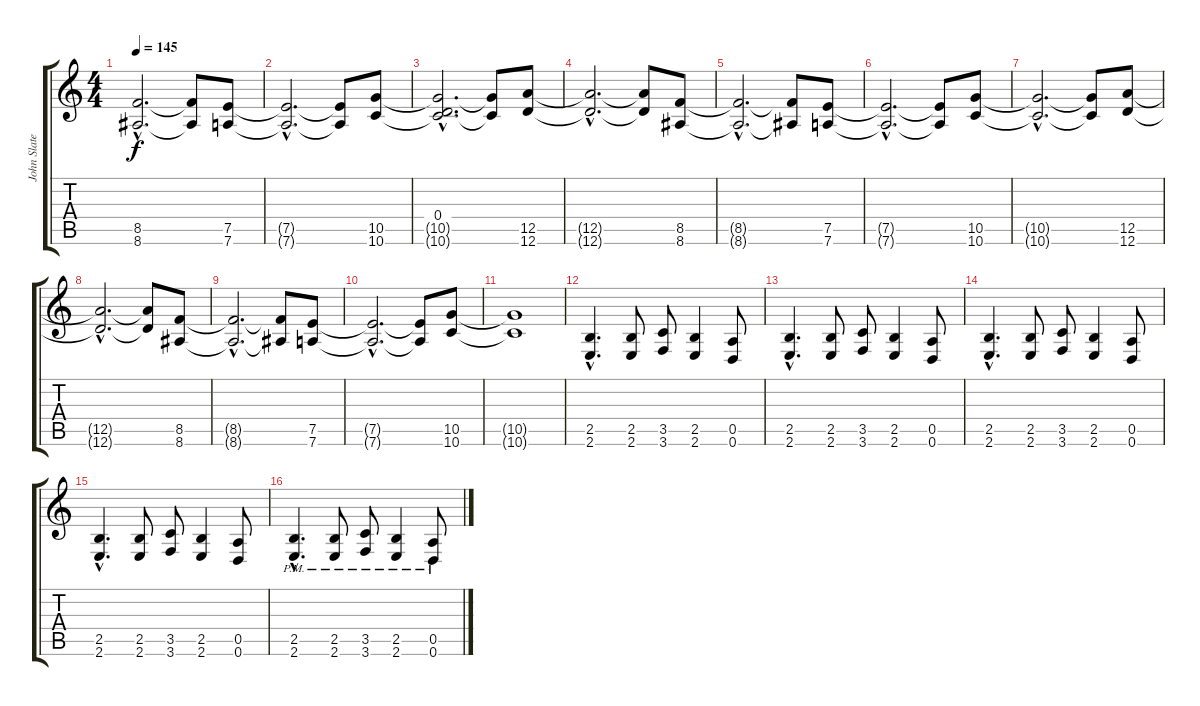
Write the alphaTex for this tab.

\track ("John Slater" "John Slate") {instrument distortionguitar}
\staff {score tabs}
\tuning (E4 B3 G3 D3 A2 D2) {hide}
\ts (4 4)
\tempo 145
\clef g2
\ks c
(8.5{hac t} 8.6{hac t}).2{d dy f} (8.5{t} 8.6{t}).8 (7.5 7.6).8 |
(7.5{hac t} 7.6{hac t}).2{d} (7.5{t} 7.6{t}).8 (10.5 10.6).8 |
(0.4{hac} 10.5{hac t} 10.6{hac t}).2{d} (10.5{t} 10.6{t}).8 (12.5 12.6).8 |
(12.5{hac t} 12.6{hac t}).2{d} (12.5{t} 12.6{t}).8 (8.5 8.6).8 |
(8.5{hac t} 8.6{hac t}).2{d} (8.5{t} 8.6{t}).8 (7.5 7.6).8 |
(7.5{hac t} 7.6{hac t}).2{d} (7.5{t} 7.6{t}).8 (10.5 10.6).8 |
(10.5{hac t} 10.6{hac t}).2{d} (10.5{t} 10.6{t}).8 (12.5 12.6).8 |
(12.5{hac t} 12.6{hac t}).2{d} (12.5{t} 12.6{t}).8 (8.5 8.6).8 |
(8.5{hac t} 8.6{hac t}).2{d} (8.5{t} 8.6{t}).8 (7.5 7.6).8 |
(7.5{hac t} 7.6{hac t}).2{d} (7.5{t} 7.6{t}).8 (10.5 10.6).8 |
(10.5{t} 10.6{t}).1 |
(2.5{hac} 2.6{hac}).4{d} (2.5 2.6).8 (3.5 3.6).8 (2.5 2.6).4 (0.5 0.6).8 |
(2.5{hac} 2.6{hac}).4{d} (2.5 2.6).8 (3.5 3.6).8 (2.5 2.6).4 (0.5 0.6).8 |
(2.5{hac} 2.6{hac}).4{d} (2.5 2.6).8 (3.5 3.6).8 (2.5 2.6).4 (0.5 0.6).8 |
(2.5{hac} 2.6{hac}).4{d} (2.5 2.6).8 (3.5 3.6).8 (2.5 2.6).4 (0.5 0.6).8 |
(2.5{hac pm} 2.6{hac}).4{d} (2.5{pm} 2.6).8 (3.5{pm} 3.6).8 (2.5{pm} 2.6).4 (0.5{pm} 0.6).8
